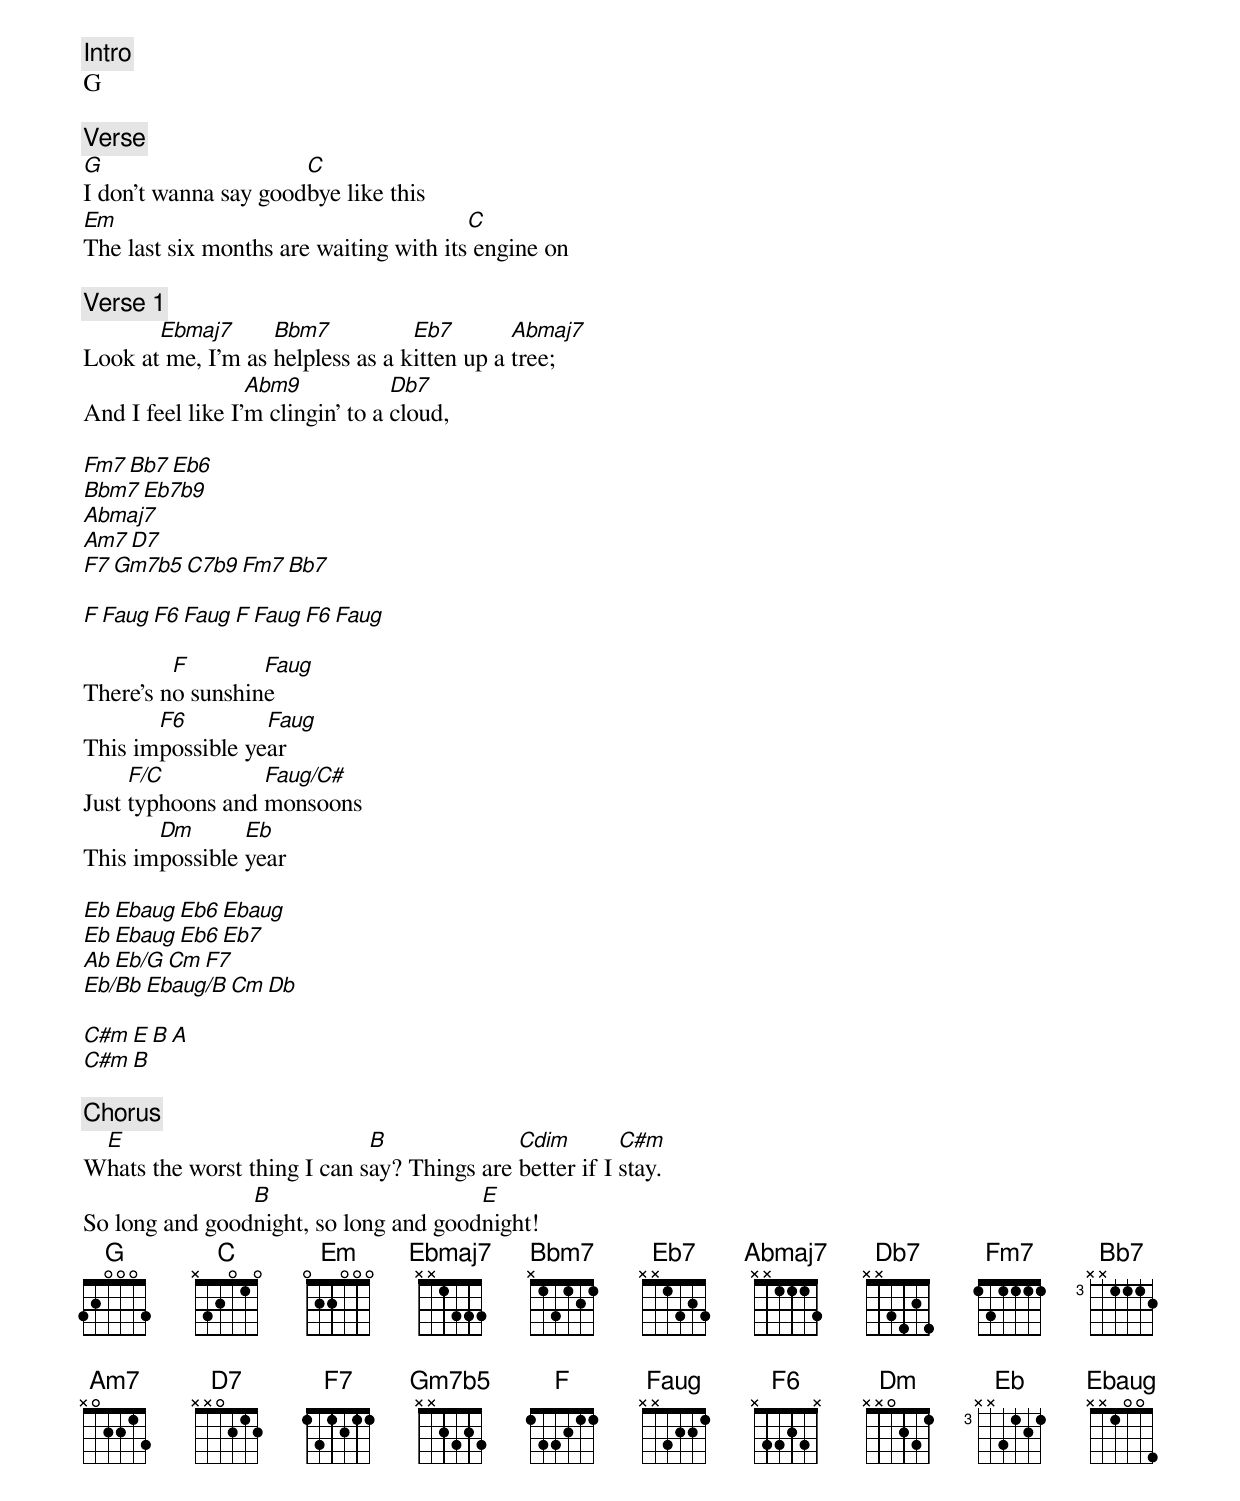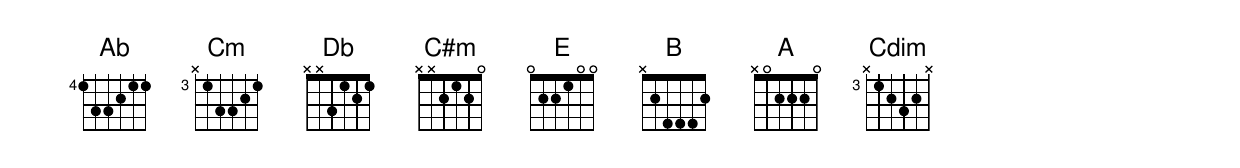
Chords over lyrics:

[Intro]
G

[Verse]
G                     C
I don’t wanna say goodbye like this
Em                                      C
The last six months are waiting with its engine on

[Verse 1]
       Ebmaj7      Bbm7           Eb7        Abmaj7
Look at me, I'm as helpless as a kitten up a tree;
                  Abm9            Db7
And I feel like I'm clingin' to a cloud,

Fm7 Bb7 Eb6
Bbm7 Eb7b9
Abmaj7
Am7 D7
F7 Gm7b5 C7b9 Fm7 Bb7

F Faug F6 Faug F Faug F6 Faug

         F        Faug
There's no sunshine
       F6         Faug
This impossible year
     F/C          Faug/C#
Just typhoons and monsoons
       Dm       Eb
This impossible year

Eb Ebaug Eb6 Ebaug
Eb Ebaug Eb6 Eb7
Ab Eb/G  Cm  F7
Eb/Bb Ebaug/B Cm Db

C#m E B A
C#m B

[Chorus]
 E                           B              Cdim        C#m
Whats the worst thing I can say? Things are better if I stay.
                B                      E
So long and goodnight, so long and goodnight!
